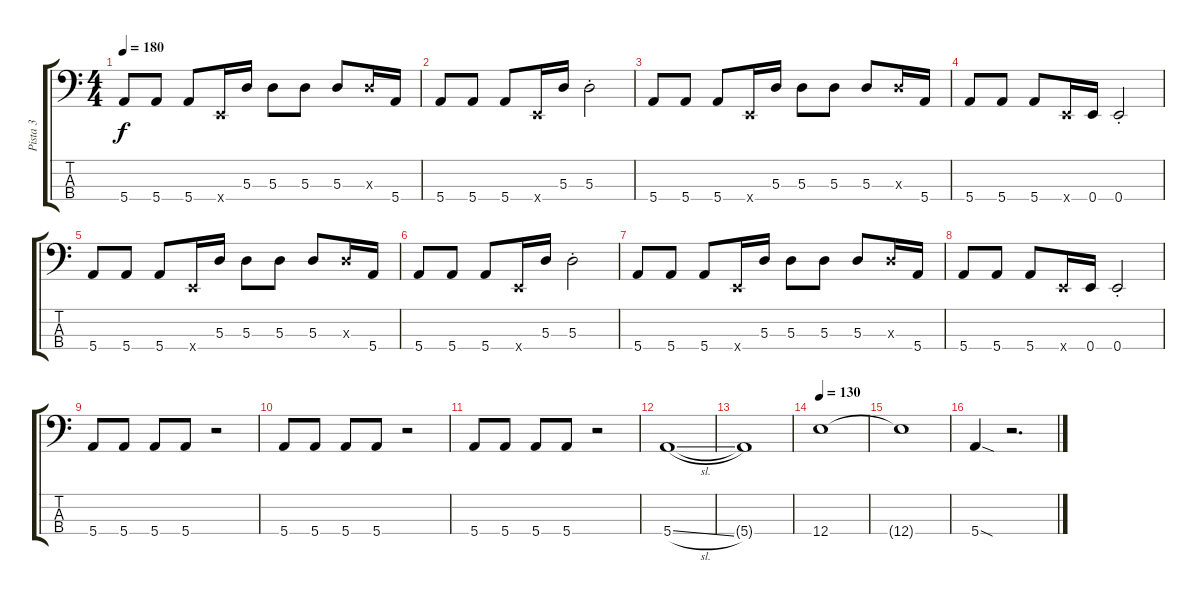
\track ("Pista 3" "Pista 3") {instrument electricbasspick}
\staff {score tabs}
\tuning (G2 D2 A1 E1) {hide}
\ts (4 4)
\tempo 180
\clef f4
\ks c
5.4.8{dy f} 5.4.8 5.4.8 0.4{x}.16 5.3.16 5.3.8 5.3.8 5.3.8 5.3{x}.16 5.4.16 |
5.4.8 5.4.8 5.4.8 0.4{x}.16 5.3.16 5.3{st}.2 |
5.4.8 5.4.8 5.4.8 0.4{x}.16 5.3.16 5.3.8 5.3.8 5.3.8 5.3{x}.16 5.4.16 |
5.4.8 5.4.8 5.4.8 0.4{x}.16 0.4.16 0.4{st}.2 |
5.4.8 5.4.8 5.4.8 0.4{x}.16 5.3.16 5.3.8 5.3.8 5.3.8 5.3{x}.16 5.4.16 |
5.4.8 5.4.8 5.4.8 0.4{x}.16 5.3.16 5.3{st}.2 |
5.4.8 5.4.8 5.4.8 0.4{x}.16 5.3.16 5.3.8 5.3.8 5.3.8 5.3{x}.16 5.4.16 |
5.4.8 5.4.8 5.4.8 0.4{x}.16 0.4.16 0.4{st}.2 |
5.4.8 5.4.8 5.4.8 5.4.8 r.2 |
5.4.8 5.4.8 5.4.8 5.4.8 r.2 |
5.4.8 5.4.8 5.4.8 5.4.8 r.2 |
5.4{sl}.1 |
5.4{t}.1 |
\tempo 130
12.4.1 |
12.4{t}.1 |
5.4{sod}.4 r.2{d}
